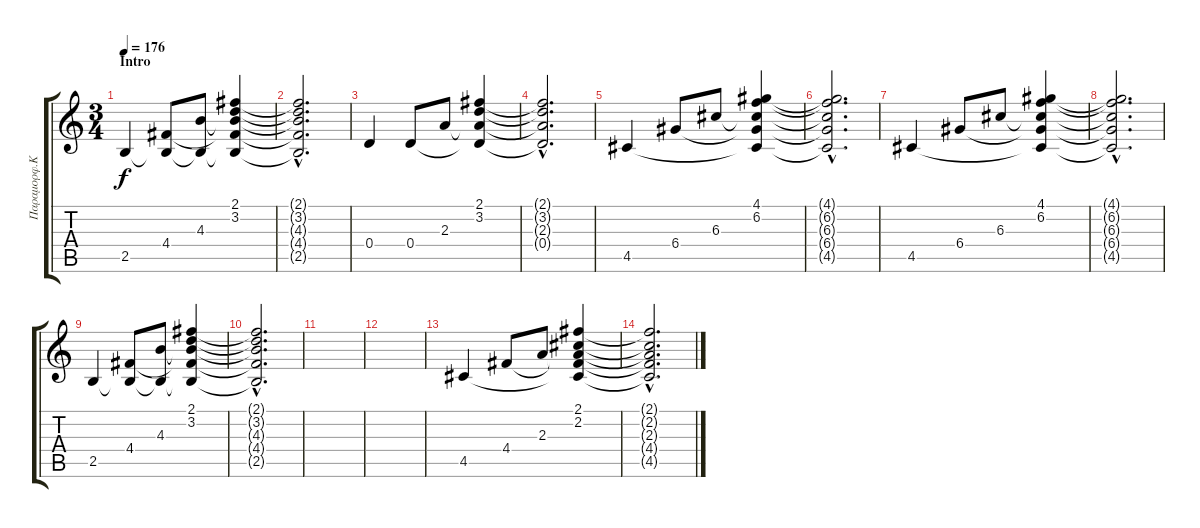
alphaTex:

\track ("Παραμορφ.Κιθάρα" "Παραμορφ.Κ") {instrument distortionguitar}
\staff {score tabs}
\tuning (E4 B3 G3 D3 A2 E2) {hide}
\ts (3 4)
\section ("" "Intro")
\tempo 176
\clef g2
\ks c
2.5.4{dy f instrument distortionguitar} (4.4 2.5{t}).8 (4.3 2.5{t}).8 (2.1 3.2 4.3{t} 4.4{t} 2.5{t}).4 |
(2.1{hac t} 3.2{hac t} 4.3{hac t} 4.4{hac t} 2.5{hac t}).2{d} |
0.4.4 0.4.8 2.3.8 (2.1 3.2 2.3{t} 0.4{t}).4 |
(2.1{hac t} 3.2{hac t} 2.3{hac t} 0.4{hac t}).2{d} |
4.5.4 6.4.8 6.3.8 (4.1 6.2 6.3{t} 6.4{t} 4.5{t}).4 |
(4.1{hac t} 6.2{hac t} 6.3{hac t} 6.4{hac t} 4.5{hac t}).2{d} |
4.5.4 6.4.8 6.3.8 (4.1 6.2 6.3{t} 6.4{t} 4.5{t}).4 |
(4.1{hac t} 6.2{hac t} 6.3{hac t} 6.4{hac t} 4.5{hac t}).2{d} |
2.5.4 (4.4 2.5{t}).8 (4.3 2.5{t}).8 (2.1 3.2 4.3{t} 4.4{t} 2.5{t}).4 |
(2.1{hac t} 3.2{hac t} 4.3{hac t} 4.4{hac t} 2.5{hac t}).2{d} |
|
|
4.5.4 4.4.8 2.3.8 (2.1 2.2 2.3{t} 4.4{t} 4.5{t}).4 |
(2.1{hac t} 2.2{hac t} 2.3{hac t} 4.4{hac t} 4.5{hac t}).2{d}
